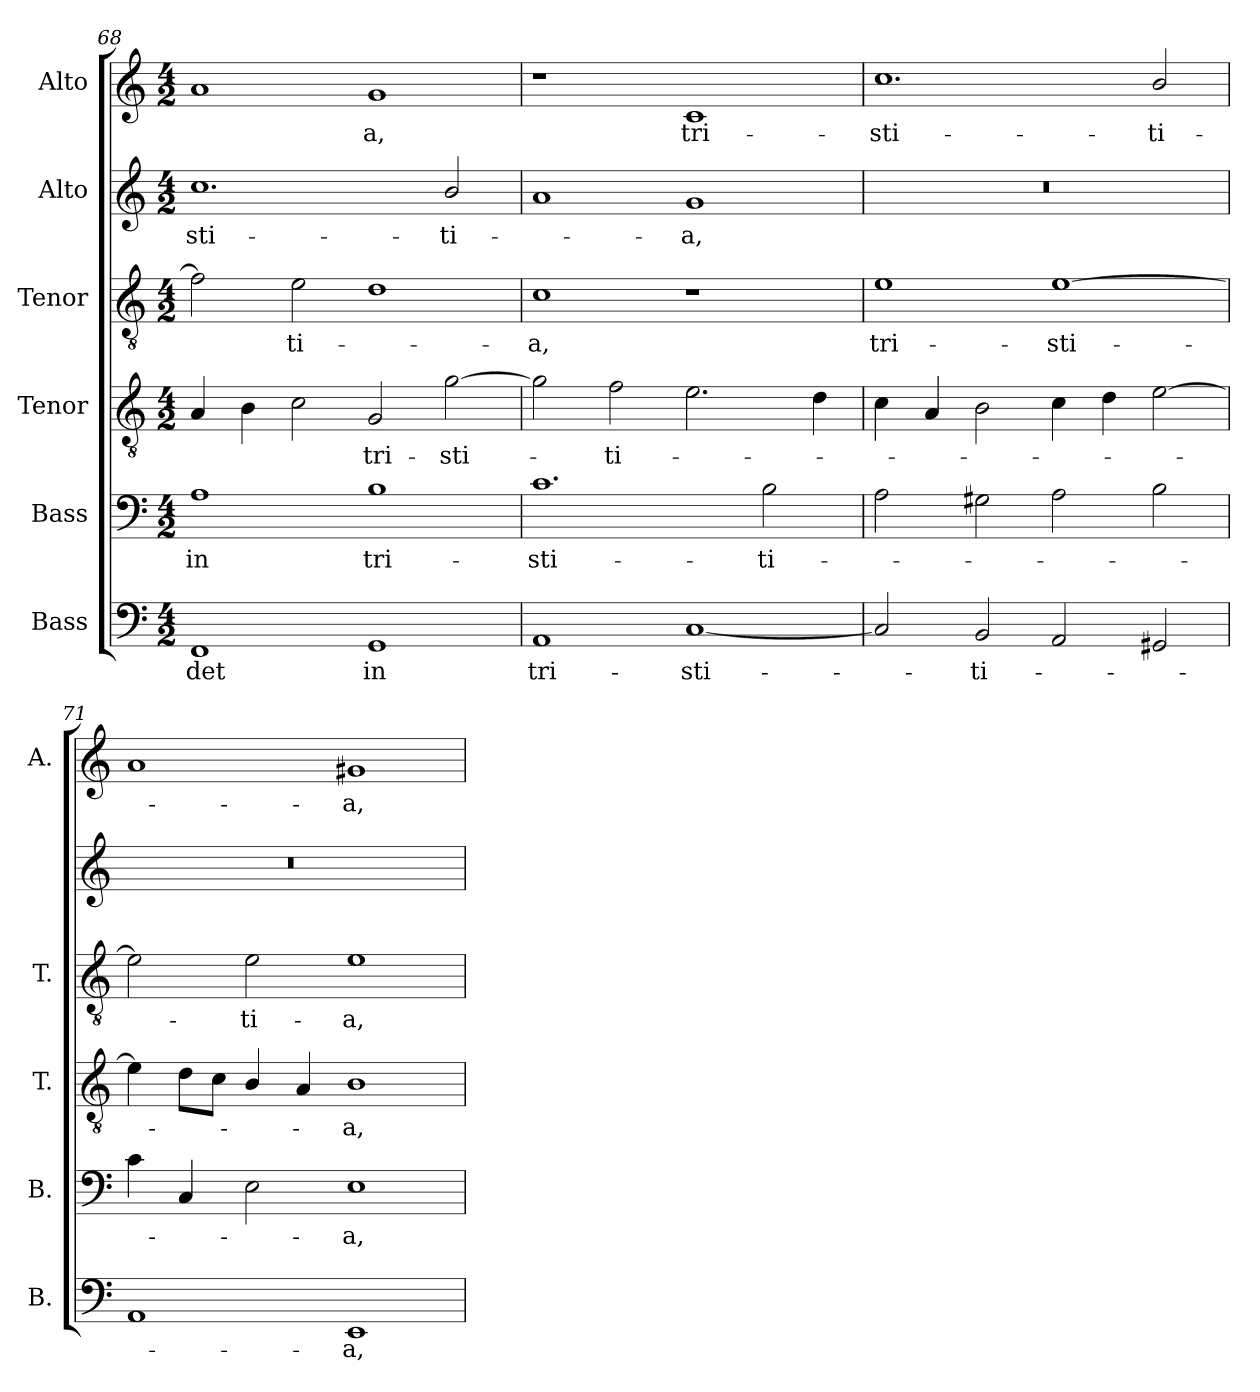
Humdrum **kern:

**kern	**text	**kern	**text	**kern	**text	**kern	**text	**kern	**text	**kern	**text
*part6	*part6	*part5	*part5	*part4	*part4	*part3	*part3	*part2	*part2	*part1	*part1
*staff6	*staff6	*staff5	*staff5	*staff4	*staff4	*staff3	*staff3	*staff2	*staff2	*staff1	*staff1
*I"Bass	*	*I"Bass	*	*I"Tenor	*	*I"Tenor	*	*I"Alto	*	*I"Alto	*
*I'B.	*	*I'B.	*	*I'T.	*	*I'T.	*	*	*	*I'A.	*
*clefF4	*	*clefF4	*	*clefGv2	*	*clefGv2	*	*clefG2	*	*clefG2	*
*	*	*	*	*ITrd7c12	*	*ITrd7c12	*	*	*	*	*
*k[]	*	*k[]	*	*k[]	*	*k[]	*	*k[]	*	*k[]	*
*C:	*	*C:	*	*C:	*	*C:	*	*C:	*	*C:	*
*M4/2	*	*M4/2	*	*M4/2	*	*M4/2	*	*M4/2	*	*M4/2	*
=68	=68	=68	=68	=68	=68	=68	=68	=68	=68	=68	=68
!	!LO:LY:b:color=#000000	!	!	!	!	!	!	!	!	!	!
!	!	!	!LO:LY:b:color=#000000	!	!	!	!	!	!	!	!
!	!	!	!	!	!	!	!	!	!LO:LY:b:color=#000000	!	!
1FFi	-det	1Ai	in	4AAi/	.	2Fi\]	.	1.cci	-sti-	1ai	.
.	.	.	.	4BBi\	.	.	.	.	.	.	.
!	!	!	!	!	!	!	!LO:LY:b:color=#000000	!	!	!	!
.	.	.	.	2Ci\	.	2Ei\	-ti-	.	.	.	.
!	!LO:LY:b:color=#000000	!	!	!	!	!	!	!	!	!	!
!	!	!	!LO:LY:b:color=#000000	!	!	!	!	!	!	!	!
!	!	!	!	!	!LO:LY:b:color=#000000	!	!	!	!	!	!
!	!	!	!	!	!	!	!	!	!	!	!LO:LY:b:color=#000000
1GGi	in	1Bi	tri-	2GGi/	tri-	1Di	.	.	.	1gi	-a,
!	!	!	!	!	!LO:LY:b:color=#000000	!	!	!	!	!	!
!	!	!	!	!	!	!	!	!	!LO:LY:b:color=#000000	!	!
.	.	.	.	[2Gi\	-sti-	.	.	2bi/	-ti-	.	.
=69	=69	=69	=69	=69	=69	=69	=69	=69	=69	=69	=69
!	!LO:LY:b:color=#000000	!	!	!	!	!	!	!	!	!	!
!	!	!	!LO:LY:b:color=#000000	!	!	!	!	!	!	!	!
!	!	!	!	!	!	!	!LO:LY:b:color=#000000	!	!	!	!
1AAi	tri-	1.ci	-sti-	2Gi\]	.	1Ci	-a,	1ai	.	1r	.
!	!	!	!	!	!LO:LY:b:color=#000000	!	!	!	!	!	!
.	.	.	.	2Fi\	-ti-	.	.	.	.	.	.
!	!LO:LY:b:color=#000000	!	!	!	!	!	!	!	!	!	!
!	!	!	!	!	!	!	!	!	!LO:LY:b:color=#000000	!	!
!	!	!	!	!	!	!	!	!	!	!	!LO:LY:b:color=#000000
[1Ci	-sti-	.	.	2.Ei\	.	1r	.	1gi	-a,	1ci	tri-
!	!	!	!LO:LY:b:color=#000000	!	!	!	!	!	!	!	!
.	.	2Bi\	-ti-	.	.	.	.	.	.	.	.
.	.	.	.	4Di\	.	.	.	.	.	.	.
=70	=70	=70	=70	=70	=70	=70	=70	=70	=70	=70	=70
!	!	!	!	!	!	!	!LO:LY:b:color=#000000	!LO:N:vis=1	!	!	!
!	!	!	!	!	!	!	!	!	!	!	!LO:LY:b:color=#000000
2Ci/]	.	2Ai\	.	4Ci\	.	1Ei	tri-	0r	.	1.cci	-sti-
.	.	.	.	4AAi/	.	.	.	.	.	.	.
!	!LO:LY:b:color=#000000	!	!	!	!	!	!	!	!	!	!
2BBi/	-ti-	2G#Xi\	.	2BBi\	.	.	.	.	.	.	.
!	!	!	!	!	!	!	!LO:LY:b:color=#000000	!	!	!	!
2AAi/	.	2Ai\	.	4Ci\	.	[1Ei	-sti-	.	.	.	.
.	.	.	.	4Di\	.	.	.	.	.	.	.
!	!	!	!	!	!	!	!	!	!	!	!LO:LY:b:color=#000000
2GG#Xi/	.	2Bi\	.	[2Ei\	.	.	.	.	.	2bi/	-ti-
!!LO:PB:g=z
=71	=71	=71	=71	=71	=71	=71	=71	=71	=71	=71	=71
!	!	!	!	!	!	!	!	!LO:N:vis=1	!	!	!
1AAi	.	4ci\	.	4Ei\]	.	2Ei\]	.	0r	.	1ai	.
.	.	4Ci/	.	8Di\L	.	.	.	.	.	.	.
.	.	.	.	8Ci\J	.	.	.	.	.	.	.
!	!	!	!	!	!	!	!LO:LY:b:color=#000000	!	!	!	!
.	.	2Ei\	.	4BBi/	.	2Ei\	-ti-	.	.	.	.
.	.	.	.	4AAi/	.	.	.	.	.	.	.
!	!LO:LY:b:color=#000000	!	!	!	!	!	!	!	!	!	!
!	!	!	!LO:LY:b:color=#000000	!	!	!	!	!	!	!	!
!	!	!	!	!	!LO:LY:b:color=#000000	!	!	!	!	!	!
!	!	!	!	!	!	!	!LO:LY:b:color=#000000	!	!	!	!
!	!	!	!	!	!	!	!	!	!	!	!LO:LY:b:color=#000000
1EEi	-a,	1Ei	-a,	1BBi	-a,	1Ei	-a,	.	.	1g#Xi	-a,
=	=	=	=	=	=	=	=	=	=	=	=
*-	*-	*-	*-	*-	*-	*-	*-	*-	*-	*-	*-
